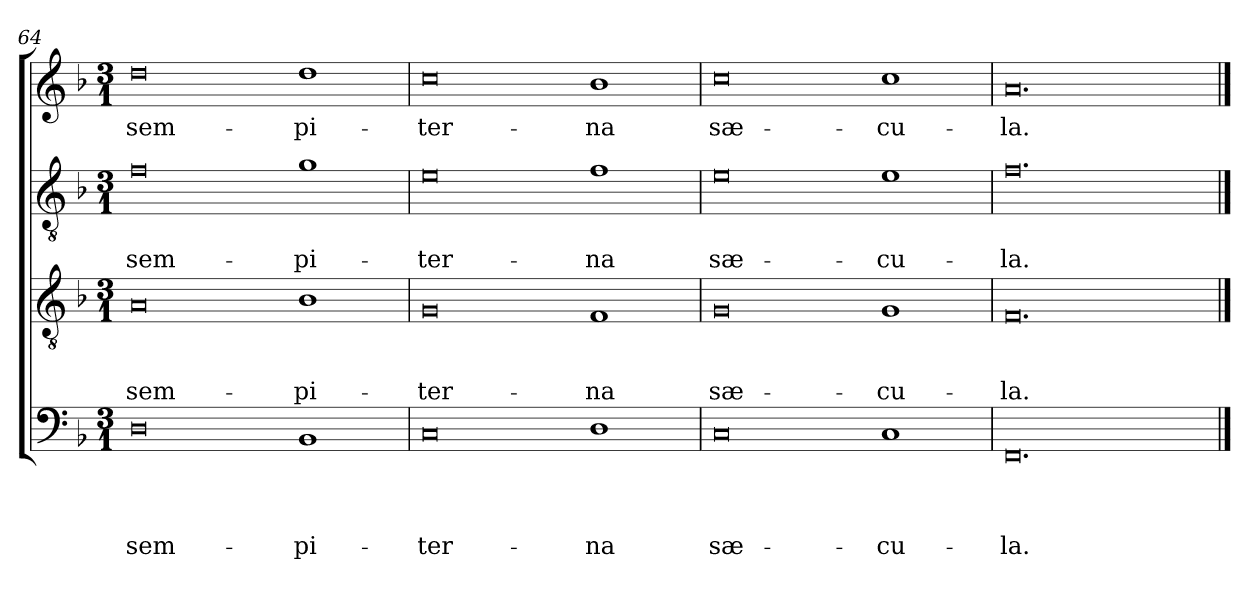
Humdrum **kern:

**kern	**text	**text	**text	**text	**kern	**text	**text	**text	**kern	**text	**text	**kern	**text
*part4	*part4	*part4	*part4	*part4	*part3	*part3	*part3	*part3	*part2	*part2	*part2	*part1	*part1
*staff4	*staff4	*staff4	*staff4	*staff4	*staff3	*staff3	*staff3	*staff3	*staff2	*staff2	*staff2	*staff1	*staff1
*clefF4	*	*	*	*	*clefGv2	*	*	*	*clefGv2	*	*	*clefG2	*
*k[b-]	*	*	*	*	*k[b-]	*	*	*	*k[b-]	*	*	*k[b-]	*
*F:	*	*	*	*	*F:	*	*	*	*F:	*	*	*F:	*
*M3/1	*	*	*	*	*M3/1	*	*	*	*M3/1	*	*	*M3/1	*
=64	=64	=64	=64	=64	=64	=64	=64	=64	=64	=64	=64	=64	=64
!	!	!	!	!LO:LY:b	!	!	!	!LO:LY:b	!	!	!LO:LY:b	!	!LO:LY:b
0D	.	.	.	sem-	0A	.	.	sem-	0f	.	sem-	0dd	sem-
!	!	!	!	!LO:LY:b	!	!	!	!LO:LY:b	!	!	!LO:LY:b	!	!LO:LY:b
1BB-	.	.	.	-pi-	1B-	.	.	-pi-	1g	.	-pi-	1dd	-pi-
=65	=65	=65	=65	=65	=65	=65	=65	=65	=65	=65	=65	=65	=65
!	!	!	!	!LO:LY:b	!	!	!	!LO:LY:b	!	!	!LO:LY:b	!	!LO:LY:b
0C	.	.	.	-ter-	0G	.	.	-ter-	0e	.	-ter-	0cc	-ter-
!	!	!	!	!LO:LY:b	!	!	!	!LO:LY:b	!	!	!LO:LY:b	!	!LO:LY:b
1D	.	.	.	-na	1F	.	.	-na	1f	.	-na	1b-	-na
=66	=66	=66	=66	=66	=66	=66	=66	=66	=66	=66	=66	=66	=66
!	!	!	!	!LO:LY:b	!	!	!	!LO:LY:b	!	!	!LO:LY:b	!	!LO:LY:b
0C	.	.	.	sæ-	0G	.	.	sæ-	0e	.	sæ-	0cc	sæ-
!	!	!	!	!LO:LY:b	!	!	!	!LO:LY:b	!	!	!LO:LY:b	!	!LO:LY:b
1C	.	.	.	-cu-	1G	.	.	-cu-	1e	.	-cu-	1cc	-cu-
=67	=67	=67	=67	=67	=67	=67	=67	=67	=67	=67	=67	=67	=67
!	!	!	!	!LO:LY:b	!	!	!	!LO:LY:b	!	!	!LO:LY:b	!	!LO:LY:b
0.FF	.	.	.	-la.	0.F	.	.	-la.	0.f	.	-la.	0.a	-la.
==	==	==	==	==	==	==	==	==	==	==	==	==	==
*-	*-	*-	*-	*-	*-	*-	*-	*-	*-	*-	*-	*-	*-
